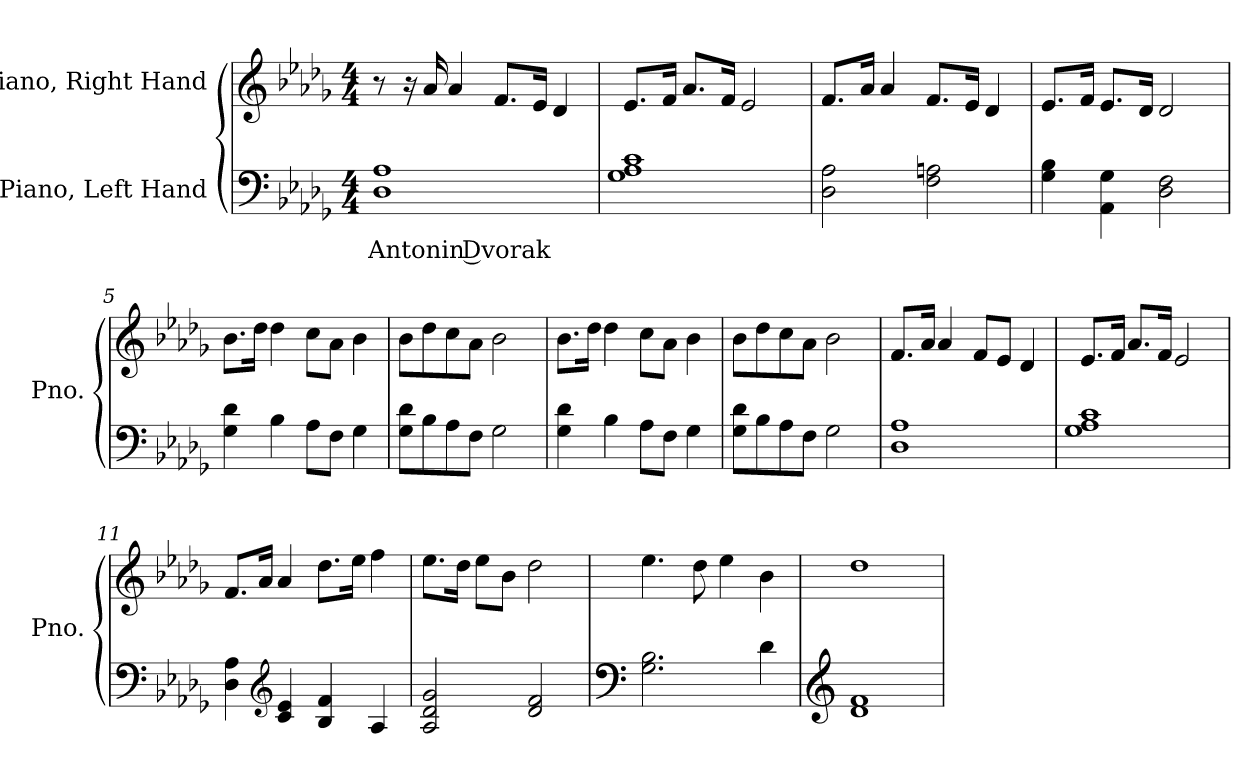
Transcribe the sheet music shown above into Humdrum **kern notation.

**kern	**text	**kern
*part2	*part2	*part1
*staff2	*staff2	*staff1
*I"Piano, Left Hand	*	*I"Piano, Right Hand
*I'Pno.	*	*I'Pno.
*clefF4	*	*clefG2
*k[b-e-a-d-g-]	*	*k[b-e-a-d-g-]
*M4/4	*	*M4/4
*MM70	*	*MM70
=1	=1	=1
!	!LO:LY:b	!
1D- 1A-	Antonin Dvorak	8r
.	.	16r
.	.	16a-/
.	.	4a-/
.	.	8.f/L
.	.	16e-/Jk
.	.	4d-/
=2	=2	=2
1G- 1A- 1c	.	8.e-/L
.	.	16f/Jk
.	.	8.a-/L
.	.	16f/Jk
.	.	2e-/
=3	=3	=3
2D-\ 2A-\	.	8.f/L
.	.	16a-/Jk
.	.	4a-/
2F\ 2An\	.	8.f/L
.	.	16e-/Jk
.	.	4d-/
=4	=4	=4
4G-\ 4B-\	.	8.e-/L
.	.	16f/Jk
4AA-\ 4G-\	.	8.e-/L
.	.	16d-/Jk
2D-\ 2F\	.	2d-/
!!LO:LB:g=z
=5	=5	=5
4G-\ 4d-\	.	8.b-\L
.	.	16dd-\Jk
4B-\	.	4dd-\
8A-\L	.	8cc\L
8F\J	.	8a-\J
4G-\	.	4b-\
=6	=6	=6
8G-\ 8d-\L	.	8b-\L
8B-\	.	8dd-\
8A-\	.	8cc\
8F\J	.	8a-\J
2G-\	.	2b-\
=7	=7	=7
4G-\ 4d-\	.	8.b-\L
.	.	16dd-\Jk
4B-\	.	4dd-\
8A-\L	.	8cc\L
8F\J	.	8a-\J
4G-\	.	4b-\
=8	=8	=8
8G-\ 8d-\L	.	8b-\L
8B-\	.	8dd-\
8A-\	.	8cc\
8F\J	.	8a-\J
2G-\	.	2b-\
=9	=9	=9
1D- 1A-	.	8.f/L
.	.	16a-/Jk
.	.	4a-/
.	.	8f/L
.	.	8e-/J
.	.	4d-/
=10	=10	=10
1G- 1A- 1c	.	8.e-/L
.	.	16f/Jk
.	.	8.a-/L
.	.	16f/Jk
.	.	2e-/
!!LO:LB:g=z
=11	=11	=11
4D-\ 4A-\	.	8.f/L
.	.	16a-/Jk
*clefG2	*	*
4c/ 4e-/	.	4a-/
4B-/ 4f/	.	8.dd-\L
.	.	16ee-\Jk
4A-/	.	4ff\
=12	=12	=12
2A-/ 2d-/ 2g-/	.	8.ee-\L
.	.	16dd-\Jk
.	.	8ee-\L
.	.	8b-\J
2d-/ 2f/	.	2dd-\
=13	=13	=13
*clefF4	*	*
2.G-\ 2.B-\	.	4.ee-\
.	.	8dd-\
.	.	4ee-\
4d-\	.	4b-\
=14	=14	=14
*clefG2	*	*
1d- 1f	.	1dd-
=	=	=
*-	*-	*-
